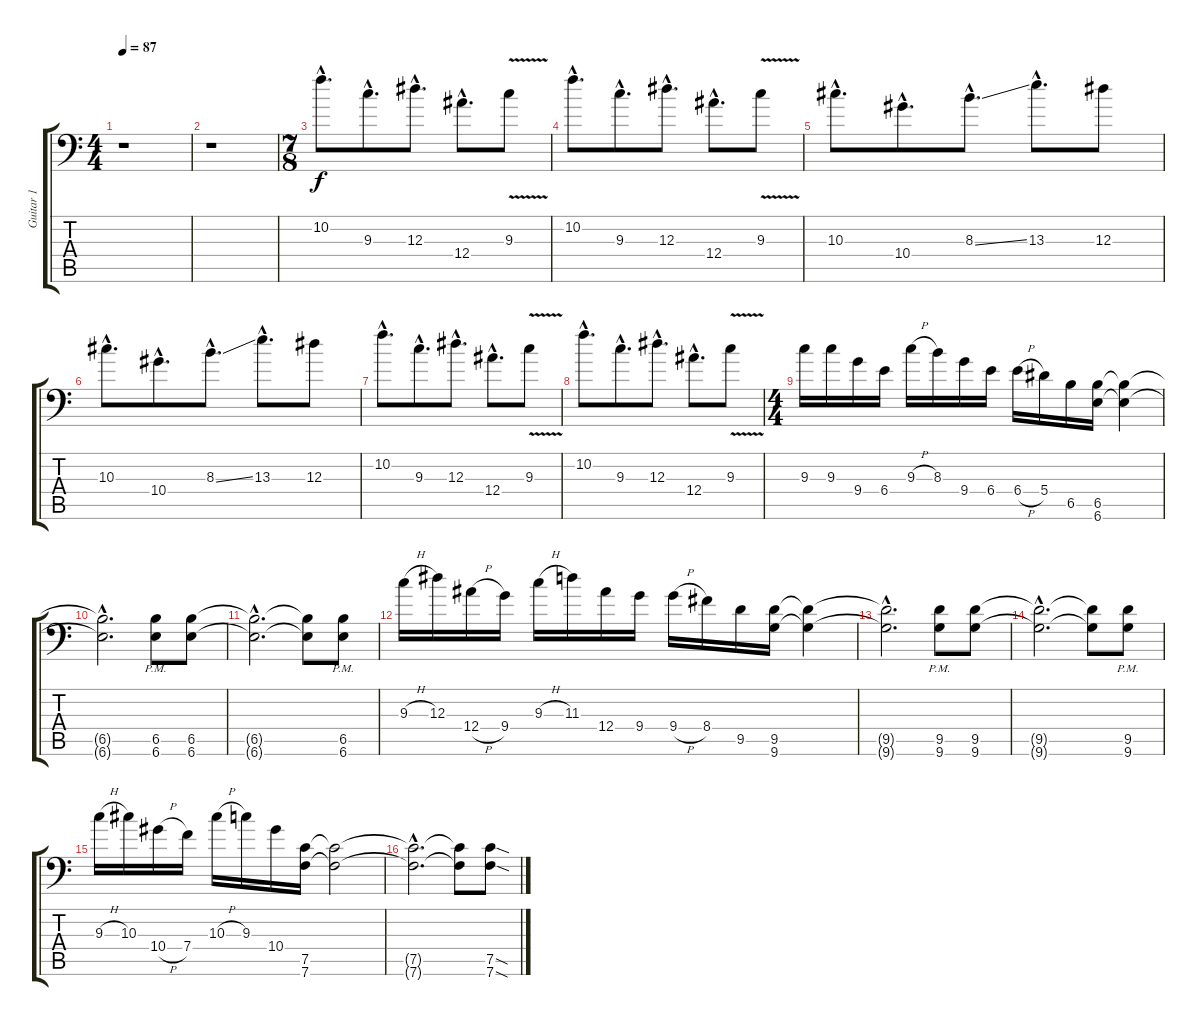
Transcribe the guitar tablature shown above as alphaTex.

\track ("Guitar 1" "Guitar 1") {instrument overdrivenguitar}
\staff {score tabs}
\tuning (C4 G3 Eb3 Bb2 F2 Bb1) {hide}
\ts (4 4)
\tempo 87
\clef f4
\ks c
r.1{dy f instrument overdrivenguitar} |
r.1 |
\ts (7 8)
10.2{hac}.8{d} 9.3{hac}.8{d} 12.3{hac}.8{d} 12.4{hac}.8{d} 9.3{v}.8 |
10.2{hac}.8{d} 9.3{hac}.8{d} 12.3{hac}.8{d} 12.4{hac}.8{d} 9.3{v}.8 |
10.3{hac}.8{d} 10.4{hac}.8{d} 8.3{ss hac}.8{d} 13.3{hac}.8{d} 12.3.8 |
10.3{hac}.8{d} 10.4{hac}.8{d} 8.3{ss hac}.8{d} 13.3{hac}.8{d} 12.3.8 |
10.2{hac}.8{d} 9.3{hac}.8{d} 12.3{hac}.8{d} 12.4{hac}.8{d} 9.3{v}.8 |
10.2{hac}.8{d} 9.3{hac}.8{d} 12.3{hac}.8{d} 12.4{hac}.8{d} 9.3{v}.8 |
\ts (4 4)
\section ("" "")
9.3.16 9.3.16 9.4.16 6.4.16 9.3{h}.16 8.3.16 9.4.16 6.4.16 6.4{h}.16 5.4.16 6.5.16 (6.5 6.6).16 (6.5{t} 6.6{t}).4 |
(6.5{hac t} 6.6{hac t}).2{d} (6.5{pm} 6.6{pm}).8 (6.5 6.6).8 |
(6.5{hac t} 6.6{hac t}).2{d} (6.5{t} 6.6{t}).8 (6.5{pm} 6.6{pm}).8 |
9.3{h}.16 12.3.16 12.4{h}.16 9.4.16 9.3{h}.16 11.3.16 12.4.16 9.4.16 9.4{h}.16 8.4.16 9.5.16 (9.5 9.6).16 (9.5{t} 9.6{t}).4 |
(9.5{hac t} 9.6{hac t}).2{d} (9.5{pm} 9.6{pm}).8 (9.5 9.6).8 |
(9.5{hac t} 9.6{hac t}).2{d} (9.5{t} 9.6{t}).8 (9.5{pm} 9.6{pm}).8 |
9.3{h}.16 10.3.16 10.4{h}.16 7.4.16 10.3{h}.16 9.3.16 10.4.16 (7.5 7.6).16 (7.5{t} 7.6{t}).2 |
(7.5{hac t} 7.6{hac t}).2{d} (7.5{t} 7.6{t}).8 (7.5{sod} 7.6{sod}).8
